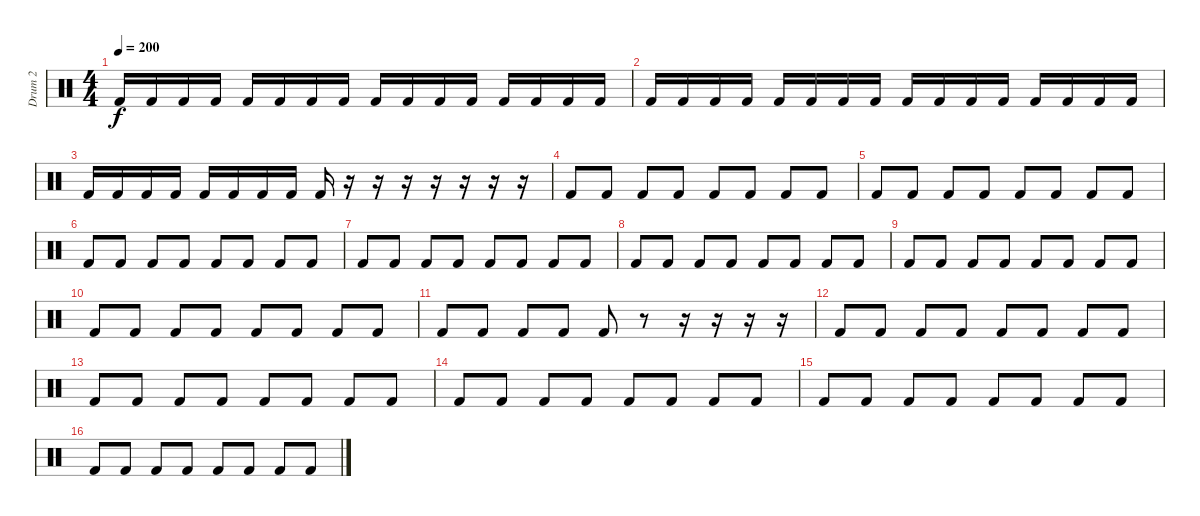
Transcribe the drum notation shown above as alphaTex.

\track ("Drum 2" "Drum 2") {instrument percussion}
\staff {score}
\articulation defaults
\ts (4 4)
\tempo 200
\clef neutral
\ks c "Kick (hit) 2".16{dy f} "Kick (hit) 2".16 "Kick (hit) 2".16 "Kick (hit) 2".16 "Kick (hit) 2".16 "Kick (hit) 2".16 "Kick (hit) 2".16 "Kick (hit) 2".16 "Kick (hit) 2".16 "Kick (hit) 2".16 "Kick (hit) 2".16 "Kick (hit) 2".16 "Kick (hit) 2".16 "Kick (hit) 2".16 "Kick (hit) 2".16 "Kick (hit) 2".16
|
"Kick (hit) 2".16 "Kick (hit) 2".16 "Kick (hit) 2".16 "Kick (hit) 2".16 "Kick (hit) 2".16 "Kick (hit) 2".16 "Kick (hit) 2".16 "Kick (hit) 2".16 "Kick (hit) 2".16 "Kick (hit) 2".16 "Kick (hit) 2".16 "Kick (hit) 2".16 "Kick (hit) 2".16 "Kick (hit) 2".16 "Kick (hit) 2".16 "Kick (hit) 2".16 |
"Kick (hit) 2".16 "Kick (hit) 2".16 "Kick (hit) 2".16 "Kick (hit) 2".16 "Kick (hit) 2".16 "Kick (hit) 2".16 "Kick (hit) 2".16 "Kick (hit) 2".16 "Kick (hit) 2".16 r.16 r.16 r.16 r.16 r.16 r.16 r.16 |
"Kick (hit) 2".8 "Kick (hit) 2".8 "Kick (hit) 2".8 "Kick (hit) 2".8 "Kick (hit) 2".8 "Kick (hit) 2".8 "Kick (hit) 2".8 "Kick (hit) 2".8 |
"Kick (hit) 2".8 "Kick (hit) 2".8 "Kick (hit) 2".8 "Kick (hit) 2".8 "Kick (hit) 2".8 "Kick (hit) 2".8 "Kick (hit) 2".8 "Kick (hit) 2".8 |
"Kick (hit) 2".8 "Kick (hit) 2".8 "Kick (hit) 2".8 "Kick (hit) 2".8 "Kick (hit) 2".8 "Kick (hit) 2".8 "Kick (hit) 2".8 "Kick (hit) 2".8 |
"Kick (hit) 2".8 "Kick (hit) 2".8 "Kick (hit) 2".8 "Kick (hit) 2".8 "Kick (hit) 2".8 "Kick (hit) 2".8 "Kick (hit) 2".8 "Kick (hit) 2".8 |
"Kick (hit) 2".8 "Kick (hit) 2".8 "Kick (hit) 2".8 "Kick (hit) 2".8 "Kick (hit) 2".8 "Kick (hit) 2".8 "Kick (hit) 2".8 "Kick (hit) 2".8 |
"Kick (hit) 2".8 "Kick (hit) 2".8 "Kick (hit) 2".8 "Kick (hit) 2".8 "Kick (hit) 2".8 "Kick (hit) 2".8 "Kick (hit) 2".8 "Kick (hit) 2".8 |
"Kick (hit) 2".8 "Kick (hit) 2".8 "Kick (hit) 2".8 "Kick (hit) 2".8 "Kick (hit) 2".8 "Kick (hit) 2".8 "Kick (hit) 2".8 "Kick (hit) 2".8 |
"Kick (hit) 2".8 "Kick (hit) 2".8 "Kick (hit) 2".8 "Kick (hit) 2".8 "Kick (hit) 2".8 r.8 r.16 r.16 r.16 r.16 |
"Kick (hit) 2".8 "Kick (hit) 2".8 "Kick (hit) 2".8 "Kick (hit) 2".8 "Kick (hit) 2".8 "Kick (hit) 2".8 "Kick (hit) 2".8 "Kick (hit) 2".8 |
"Kick (hit) 2".8 "Kick (hit) 2".8 "Kick (hit) 2".8 "Kick (hit) 2".8 "Kick (hit) 2".8 "Kick (hit) 2".8 "Kick (hit) 2".8 "Kick (hit) 2".8 |
"Kick (hit) 2".8 "Kick (hit) 2".8 "Kick (hit) 2".8 "Kick (hit) 2".8 "Kick (hit) 2".8 "Kick (hit) 2".8 "Kick (hit) 2".8 "Kick (hit) 2".8 |
"Kick (hit) 2".8 "Kick (hit) 2".8 "Kick (hit) 2".8 "Kick (hit) 2".8 "Kick (hit) 2".8 "Kick (hit) 2".8 "Kick (hit) 2".8 "Kick (hit) 2".8 |
"Kick (hit) 2".8 "Kick (hit) 2".8 "Kick (hit) 2".8 "Kick (hit) 2".8 "Kick (hit) 2".8 "Kick (hit) 2".8 "Kick (hit) 2".8 "Kick (hit) 2".8
